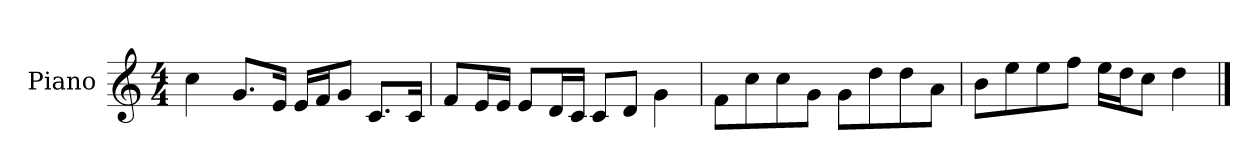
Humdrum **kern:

**kern
*part1
*staff1
*I"Piano
*I'Pno.
*clefG2
*k[]
*M4/4
=1
4cc\
8.g/L
16e/Jk
16e/LL
16f/J
8g/J
8.c/L
16c/Jk
=2
8f/L
16e/L
16e/JJ
8e/L
16d/L
16c/JJ
8c/L
8d/J
4g\
=3
8f\L
8cc\
8cc\
8g\J
8g\L
8dd\
8dd\
8a\J
=4
8b\L
8ee\
8ee\
8ff\J
16ee\LL
16dd\J
8cc\J
4dd\
==
*-
